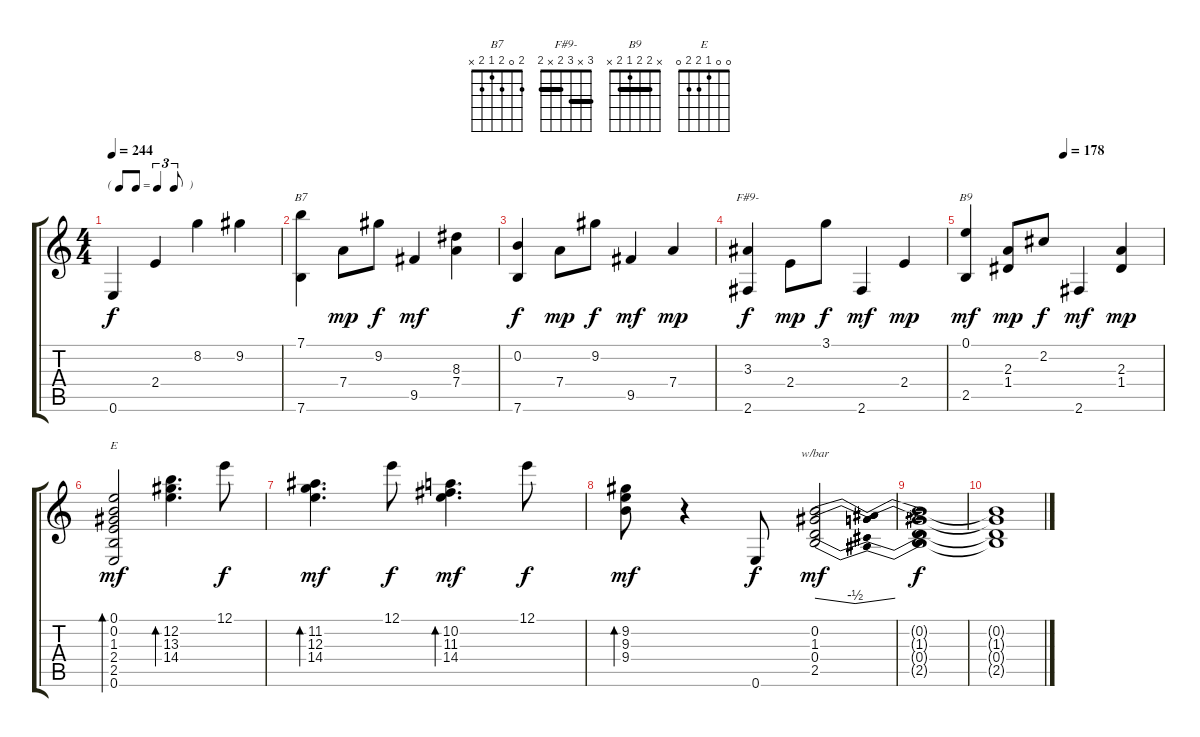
\track "" {instrument electricguitarjazz}
\staff {score tabs}
\tuning (E4 B3 G3 D3 A2 E2) {hide}
\chord ("B7" 2 0 2 1 2 x)
\chord ("F#9-" 3 x 3 2 x 2) {barre (2 3)}
\chord ("B9" x 2 2 1 2 x) {barre 2}
\chord ("E" 0 0 1 2 2 0)
\ts (4 4)
\tf triplet8th
\tempo 244
\clef g2
\ks c
0.6.4{dy f} 2.4.4 8.2.4 9.2.4 |
(7.1 7.6).4{ch "B7"} 7.4.8{dy mp} 9.2.8{dy f} 9.5.4{dy mf} (8.3 7.4).4 |
(0.2 7.6).4{dy f} 7.4.8{dy mp} 9.2.8{dy f} 9.5.4{dy mf} 7.4.4{dy mp} |
(3.3 2.6).4{ch "F#9-" dy f} 2.4.8{dy mp} 3.1.8{dy f} 2.6.4{dy mf} 2.4.4{dy mp} |
\tempo (178 0.5)
(0.1 2.5).4{ch "B9" dy mf} (2.3 1.4).8{dy mp} 2.2.8{dy f} 2.6.4{dy mf} (2.3 1.4).4{dy mp} |
(0.1 0.2 1.3 2.4 2.5 0.6).2{bd 120 ch "E" dy mf} (12.2 13.3 14.4).4{d bd 120} 12.1.8{dy f} |
(11.2 12.3 14.4).4{d bd 120 dy mf} 12.1.8{dy f} (10.2 11.3 14.4).4{d bd 120 dy mf} 12.1.8{dy f} |
(9.2 9.3 9.4).8{bd 120 dy mf} r.4 0.6.8{dy f} (0.2 1.3 0.4 2.5).2{tbe (dip default 0 0 30 -2 60 0) dy mf} |
(0.2{t} 1.3{t} 0.4{t} 2.5{t}).1{dy f} |
(0.2{t} 1.3{t} 0.4{t} 2.5{t}).1
